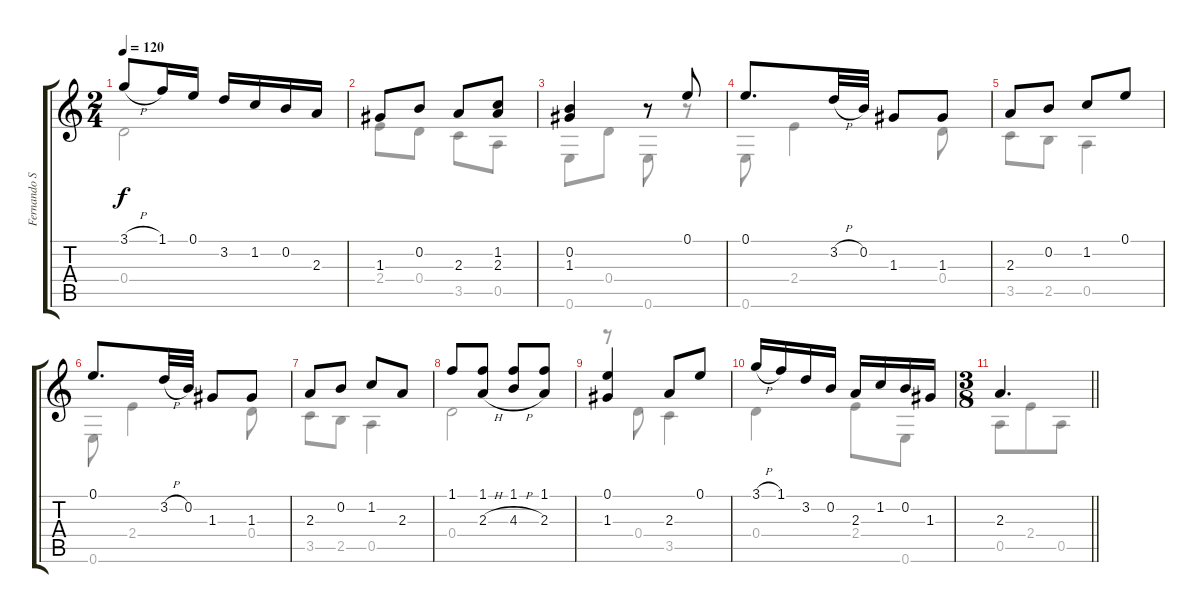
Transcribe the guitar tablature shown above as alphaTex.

\track ("Fernando Sor" "Fernando S") {instrument acousticguitarnylon}
\staff {score tabs}
\tuning (E4 B3 G3 D3 A2 E2) {hide}
\voice
\ts (2 4)
\tempo 120
\clef g2
\ks c
3.1{h}.8{dy f} 1.1.16 0.1.16 3.2.16 1.2.16 0.2.16 2.3.16 |
1.3.8 0.2.8 2.3.8 (1.2 2.3).8 |
(0.2 1.3).4 r.8 0.1.8 |
0.1.8{d} 3.2{h}.32 0.2.32 1.3.8 1.3.8 |
2.3.8 0.2.8 1.2.8 0.1.8 |
0.1.8{d} 3.2{h}.32 0.2.32 1.3.8 1.3.8 |
2.3.8 0.2.8 1.2.8 2.3.8 |
1.1.8 (1.1 2.3{h}).8 (1.1 4.3{h}).8 (1.1 2.3).8 |
(0.1 1.3).4 2.3.8 0.1.8 |
3.1{h}.16 1.1.16 3.2.16 0.2.16 2.3.16 1.2.16 0.2.16 1.3.16 |
\ts (3 8)
\barLineRight lightlight
2.3.4{d}
\voice
\clef g2
\ottava regular
\simile none
\ks c
0.4.2{dy f} |
2.4.8 0.4.8 3.5.8 0.5.8 |
0.6.8 0.4.8 0.6.8 r.8 |
0.6.8 2.4.4 0.4.8 |
3.5.8 2.5.8 0.5.4 |
0.6.8 2.4.4 0.4.8 |
3.5.8 2.5.8 0.5.4 |
0.4.2 |
r.8 0.4.8 3.5.4 |
0.4.4 2.4.8 0.6.8 |
\barLineRight lightlight
0.5.8 2.4.8 0.5.8
